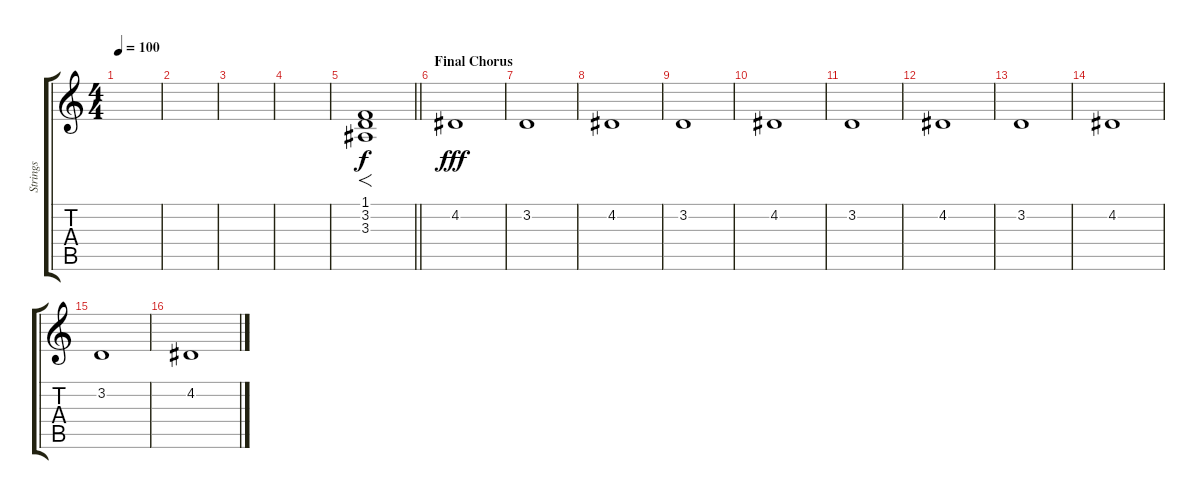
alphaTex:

\track ("Strings" "Strings") {instrument choiraahs}
\staff {score tabs}
\tuning (E4 B3 G3 D3 A2 E2) {hide}
\ts (4 4)
\tempo 100
\clef g2
\ks c
|
|
|
|
\barLineRight lightlight
(1.1 3.2 3.3).1{f} |
\section ("" "Final Chorus")
4.2.1{dy fff volume 11} |
3.2.1 |
4.2.1 |
3.2.1 |
4.2.1 |
3.2.1 |
4.2.1 |
3.2.1 |
4.2.1 |
3.2.1 |
4.2.1
